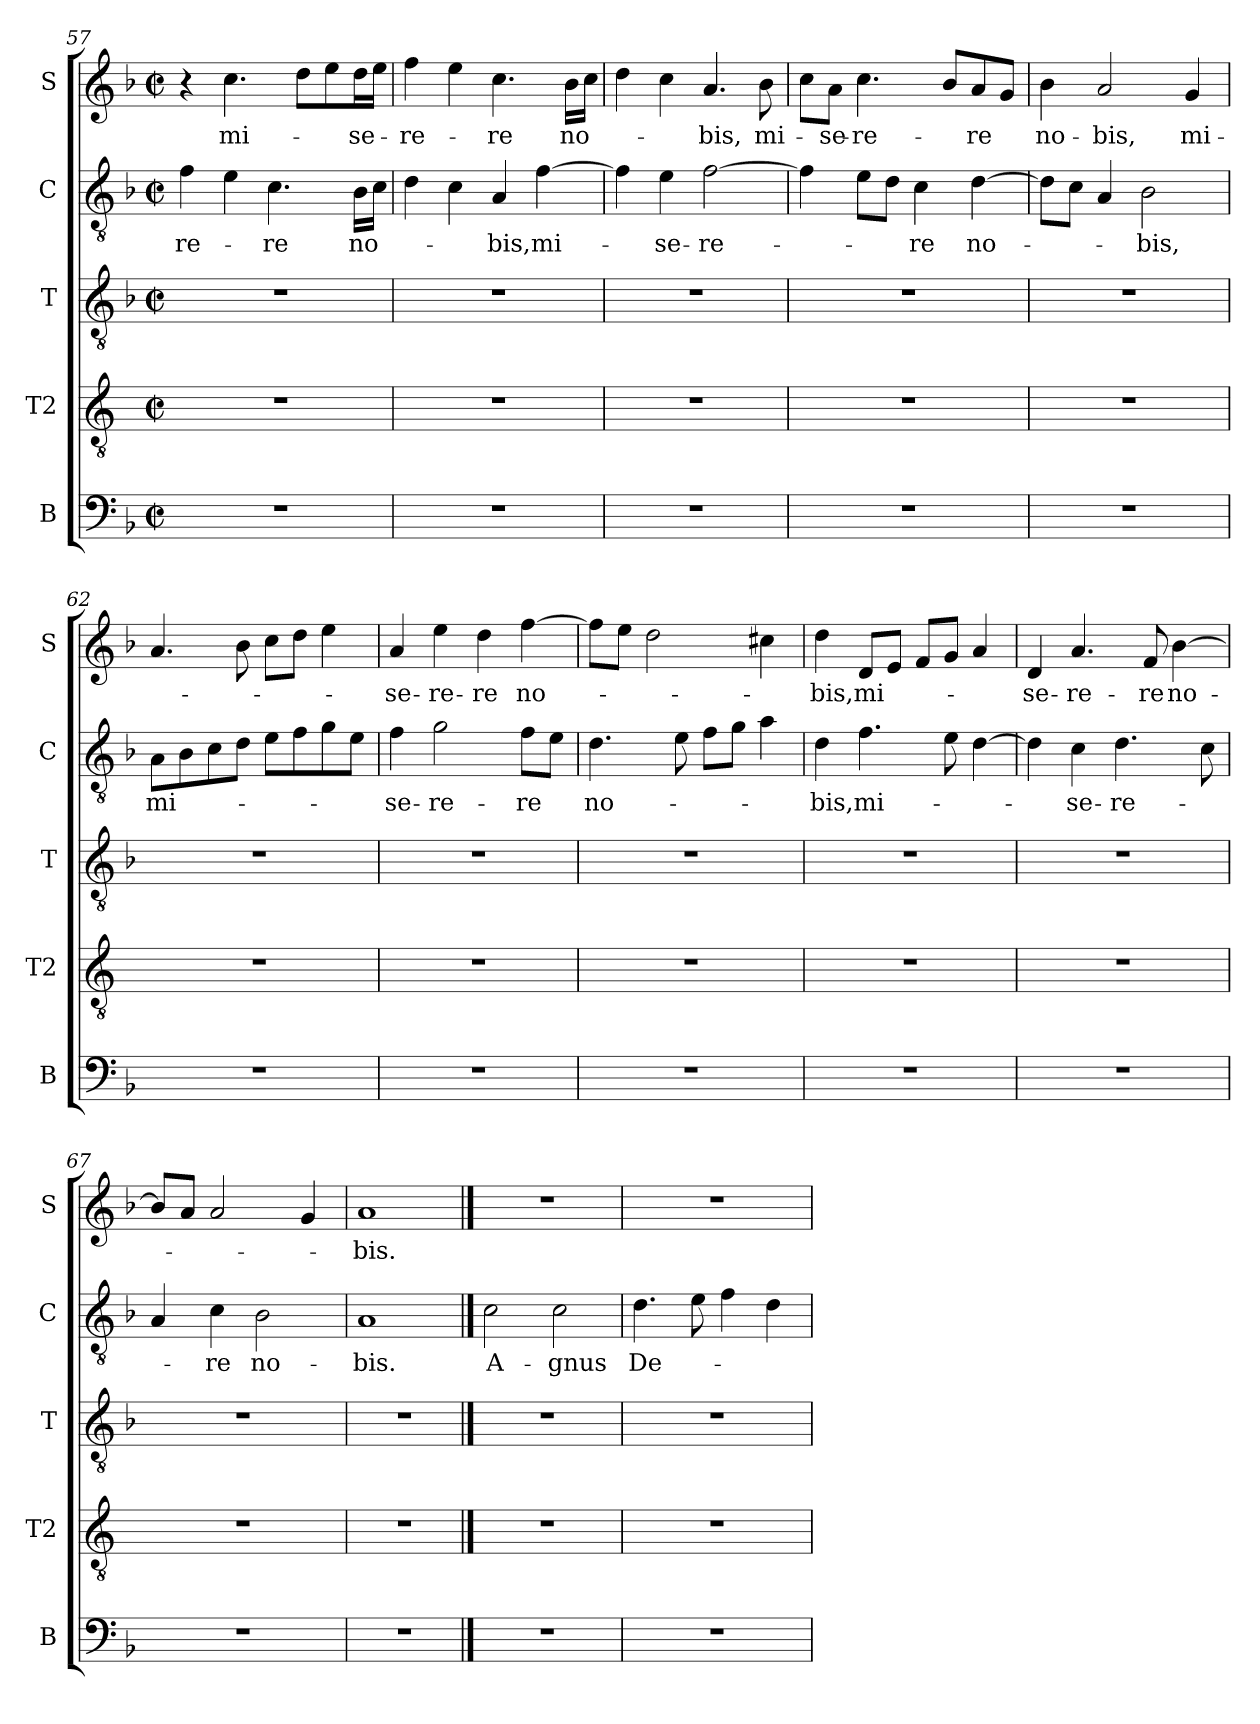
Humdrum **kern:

**kern	**kern	**kern	**kern	**text	**kern	**text
*part5	*part4	*part3	*part2	*part2	*part1	*part1
*staff5	*staff4	*staff3	*staff2	*staff2	*staff1	*staff1
*I"B	*I"T2	*I"T	*I"C	*	*I"S	*
*I'B	*I'T2	*I'T	*I'C	*	*I'S	*
*clefF4	*clefGv2	*clefGv2	*clefGv2	*	*clefG2	*
*	*ITrd4c7	*	*	*	*	*
*k[b-]	*k[b-]	*k[b-]	*k[b-]	*	*k[b-]	*
*M2/2	*M2/2	*M2/2	*M2/2	*	*M2/2	*
*met(c|)	*met(c|)	*met(c|)	*met(c|)	*	*met(c|)	*
=57	=57	=57	=57	=57	=57	=57
!	!	!	!	!LO:LY:b	!	!
1r	1r	1r	4f\	-re-	4r	.
!	!	!	!	!	!	!LO:LY:b
.	.	.	4e\	.	4.cc\	mi-
!	!	!	!	!LO:LY:b	!	!
.	.	.	4.c\	-re	.	.
.	.	.	.	.	8dd\L	.
.	.	.	.	.	8ee\	.
!	!	!	!	!LO:LY:b	!	!LO:LY:b
.	.	.	16B-\LL	no-	16dd\L	-se-
.	.	.	16c\JJ	.	16ee\JJ	.
=58	=58	=58	=58	=58	=58	=58
!	!	!	!	!	!	!LO:LY:b
1r	1r	1r	4d\	.	4ff\	-re-
.	.	.	4c\	.	4ee\	.
!	!	!	!	!LO:LY:b	!	!LO:LY:b
.	.	.	4A/	-bis,	4.cc\	-re
!	!	!	!	!LO:LY:b	!	!
.	.	.	[4f\	mi-	.	.
!	!	!	!	!	!	!LO:LY:b
.	.	.	.	.	16b-\LL	no-
.	.	.	.	.	16cc\JJ	.
=59	=59	=59	=59	=59	=59	=59
1r	1r	1r	4f\]	.	4dd\	.
!	!	!	!	!LO:LY:b	!	!
.	.	.	4e\	-se-	4cc\	.
!	!	!	!	!LO:LY:b	!	!LO:LY:b
.	.	.	[2f\	-re-	4.a/	-bis,
!	!	!	!	!	!	!LO:LY:b
.	.	.	.	.	8b-\	mi-
!!LO:PB:g=z
=60	=60	=60	=60	=60	=60	=60
1r	1r	1r	4f\]	.	8cc\L	.
!	!	!	!	!	!	!LO:LY:b
.	.	.	.	.	8a\J	-se-
!	!	!	!	!	!	!LO:LY:b
.	.	.	8e\L	.	4.cc\	-re-
.	.	.	8d\J	.	.	.
!	!	!	!	!LO:LY:b	!	!
.	.	.	4c\	-re	.	.
.	.	.	.	.	8b-/L	.
!	!	!	!	!LO:LY:b	!	!LO:LY:b
.	.	.	[4d\	no-	8a/	-re
.	.	.	.	.	8g/J	.
=61	=61	=61	=61	=61	=61	=61
!	!	!	!	!	!	!LO:LY:b
1r	1r	1r	8d\L]	.	4b-\	no-
.	.	.	8c\J	.	.	.
!	!	!	!	!	!	!LO:LY:b
.	.	.	4A/	.	2a/	-bis,
!	!	!	!	!LO:LY:b	!	!
.	.	.	2B-\	-bis,	.	.
!	!	!	!	!	!	!LO:LY:b
.	.	.	.	.	4g/	mi-
=62	=62	=62	=62	=62	=62	=62
!	!	!	!	!LO:LY:b	!	!
1r	1r	1r	8A\L	mi-	4.a/	.
.	.	.	8B-\	.	.	.
.	.	.	8c\	.	.	.
.	.	.	8d\J	.	8b-\	.
.	.	.	8e\L	.	8cc\L	.
.	.	.	8f\	.	8dd\J	.
.	.	.	8g\	.	4ee\	.
.	.	.	8e\J	.	.	.
=63	=63	=63	=63	=63	=63	=63
!	!	!	!	!LO:LY:b	!	!LO:LY:b
1r	1r	1r	4f\	-se-	4a/	-se-
!	!	!	!	!LO:LY:b	!	!LO:LY:b
.	.	.	2g\	-re-	4ee\	-re-
!	!	!	!	!	!	!LO:LY:b
.	.	.	.	.	4dd\	-re
!	!	!	!	!LO:LY:b	!	!LO:LY:b
.	.	.	8f\L	-re	[4ff\	no-
.	.	.	8e\J	.	.	.
=64	=64	=64	=64	=64	=64	=64
!	!	!	!	!LO:LY:b	!	!
1r	1r	1r	4.d\	no-	8ff\L]	.
.	.	.	.	.	8ee\J	.
.	.	.	.	.	2dd\	.
.	.	.	8e\	.	.	.
.	.	.	8f\L	.	.	.
.	.	.	8g\J	.	.	.
.	.	.	4a\	.	4cc#X\	.
!!LO:LB:g=z
=65	=65	=65	=65	=65	=65	=65
!	!	!	!	!LO:LY:b	!	!LO:LY:b
1r	1r	1r	4d\	-bis,	4dd\	-bis,
!	!	!	!	!LO:LY:b	!	!LO:LY:b
.	.	.	4.f\	mi-	8d/L	mi-
.	.	.	.	.	8e/J	.
.	.	.	.	.	8f/L	.
.	.	.	8e\	.	8g/J	.
.	.	.	[4d\	.	4a/	.
=66	=66	=66	=66	=66	=66	=66
!	!	!	!	!	!	!LO:LY:b
1r	1r	1r	4d\]	.	4d/	-se-
!	!	!	!	!LO:LY:b	!	!LO:LY:b
.	.	.	4c\	-se-	4.a/	-re-
!	!	!	!	!LO:LY:b	!	!
.	.	.	4.d\	-re-	.	.
!	!	!	!	!	!	!LO:LY:b
.	.	.	.	.	8f/	-re
!	!	!	!	!	!	!LO:LY:b
.	.	.	.	.	[4b-\	no-
.	.	.	8c\	.	.	.
=67	=67	=67	=67	=67	=67	=67
1r	1r	1r	4A/	.	8b-/L]	.
.	.	.	.	.	8a/J	.
!	!	!	!	!LO:LY:b	!	!
.	.	.	4c\	-re	2a/	.
!	!	!	!	!LO:LY:b	!	!
.	.	.	2B-\	no-	.	.
.	.	.	.	.	4g/	.
=68	=68	=68	=68	=68	=68	=68
!	!	!	!	!LO:LY:b	!	!LO:LY:b
1r	1r	1r	1A	-bis.	1a	-bis.
==69	==69	==69	==69	==69	==69	==69
!	!	!	!	!LO:LY:b	!	!
1r	1r	1r	2c\	A-	1r	.
!	!	!	!	!LO:LY:b	!	!
.	.	.	2c\	-gnus	.	.
=70	=70	=70	=70	=70	=70	=70
!	!	!	!	!LO:LY:b	!	!
1r	1r	1r	4.d\	De-	1r	.
.	.	.	8e\	.	.	.
.	.	.	4f\	.	.	.
.	.	.	4d\	.	.	.
=	=	=	=	=	=	=
*-	*-	*-	*-	*-	*-	*-
